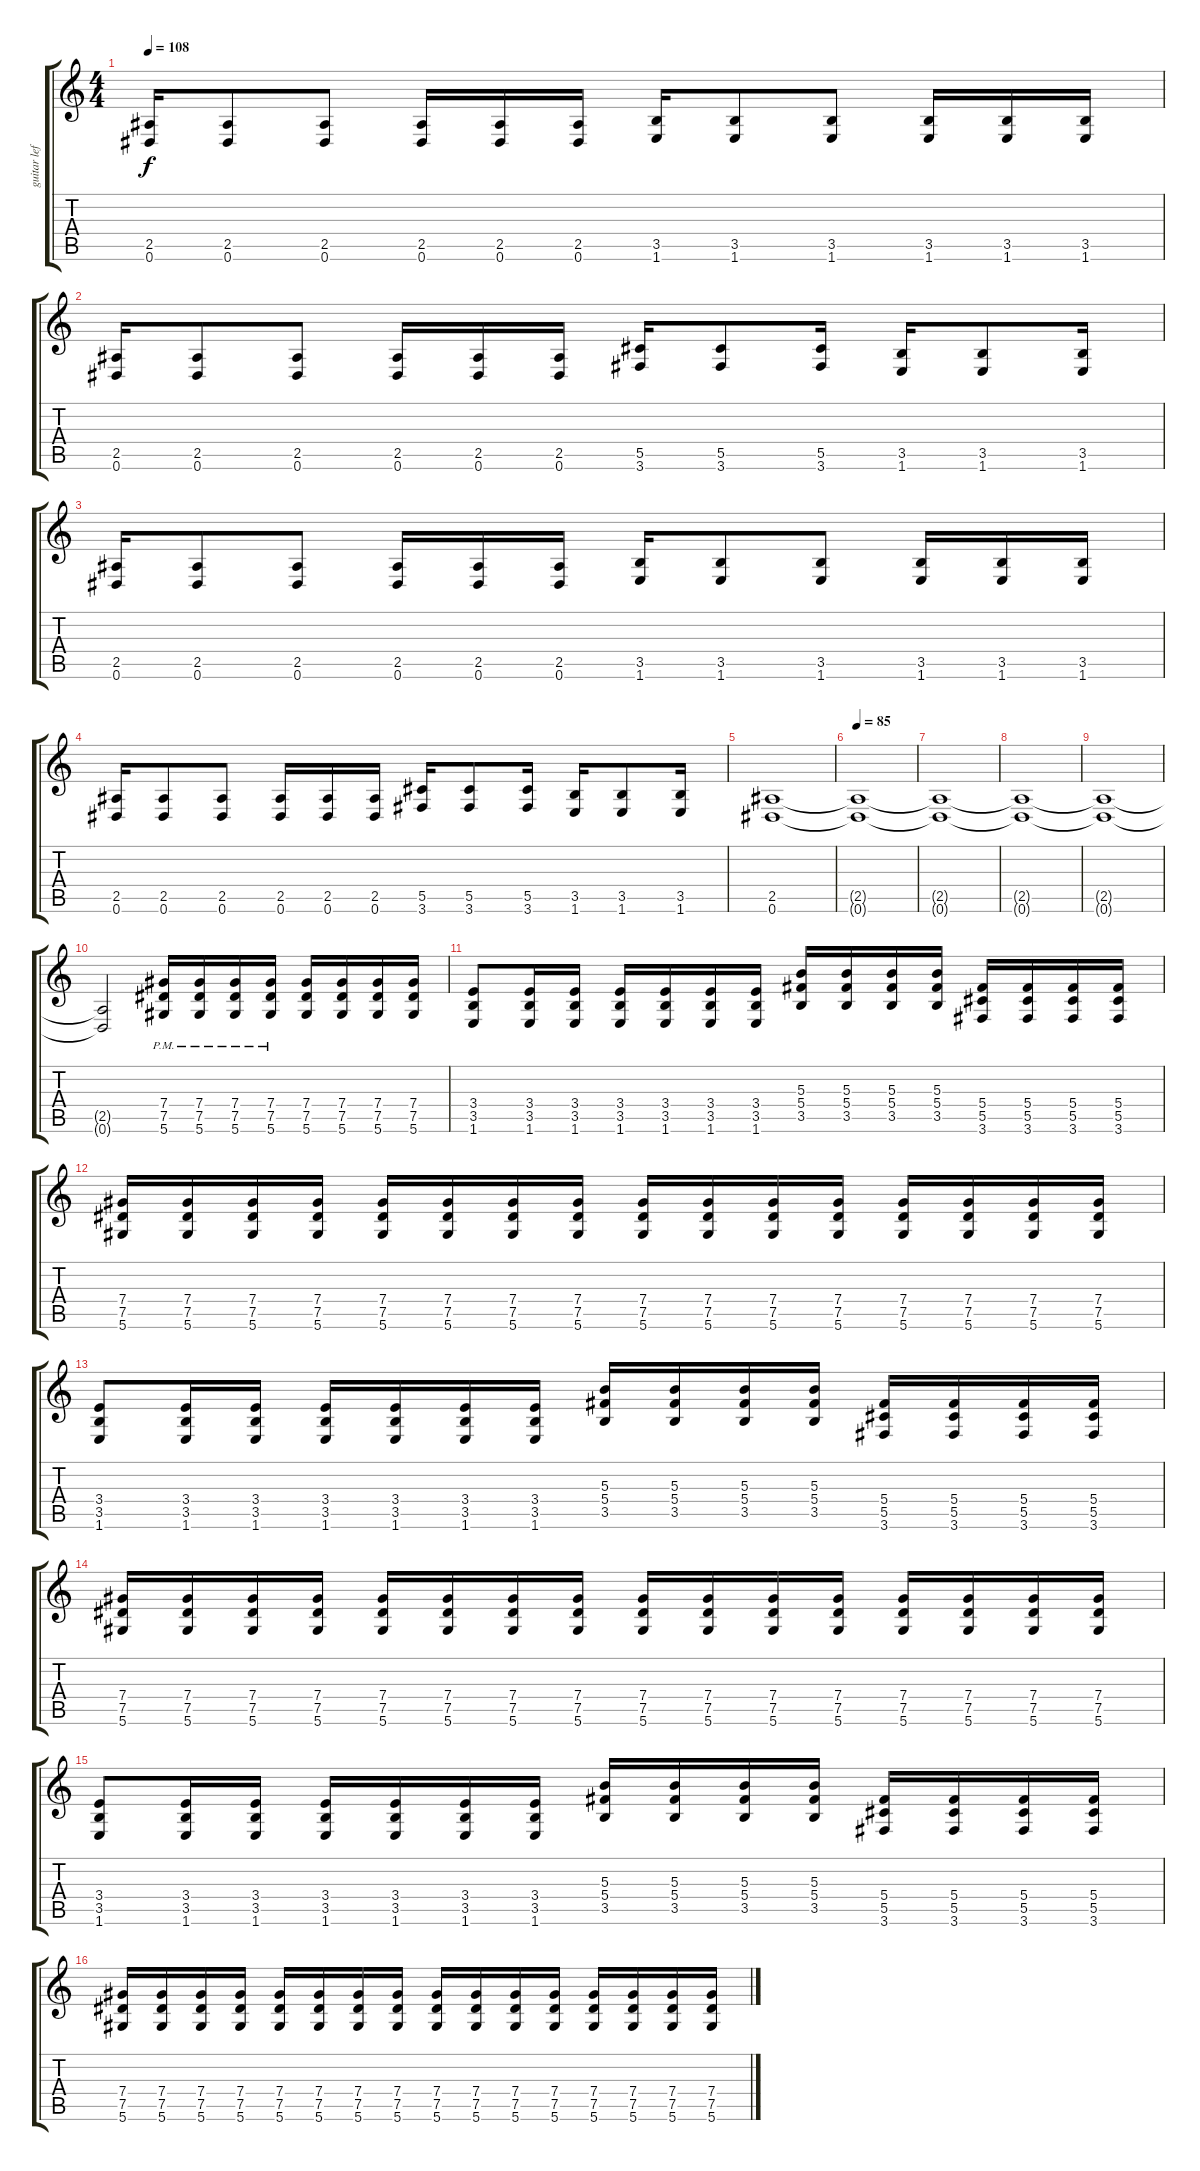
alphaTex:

\track ("guitar left" "guitar lef") {instrument distortionguitar}
\staff {score tabs}
\tuning (Eb4 Bb3 Gb3 Db3 Ab2 Eb2) {hide}
\ts (4 4)
\tempo 108
\clef g2
\ks c
(2.5 0.6).16{dy f} (2.5 0.6).8 (2.5 0.6).8 (2.5 0.6).16 (2.5 0.6).16 (2.5 0.6).16 (3.5 1.6).16 (3.5 1.6).8 (3.5 1.6).8 (3.5 1.6).16 (3.5 1.6).16 (3.5 1.6).16 |
(2.5 0.6).16 (2.5 0.6).8 (2.5 0.6).8 (2.5 0.6).16 (2.5 0.6).16 (2.5 0.6).16 (5.5 3.6).16 (5.5 3.6).8 (5.5 3.6).16 (3.5 1.6).16 (3.5 1.6).8 (3.5 1.6).16 |
(2.5 0.6).16 (2.5 0.6).8 (2.5 0.6).8 (2.5 0.6).16 (2.5 0.6).16 (2.5 0.6).16 (3.5 1.6).16 (3.5 1.6).8 (3.5 1.6).8 (3.5 1.6).16 (3.5 1.6).16 (3.5 1.6).16 |
(2.5 0.6).16 (2.5 0.6).8 (2.5 0.6).8 (2.5 0.6).16 (2.5 0.6).16 (2.5 0.6).16 (5.5 3.6).16 (5.5 3.6).8 (5.5 3.6).16 (3.5 1.6).16 (3.5 1.6).8 (3.5 1.6).16 |
(2.5 0.6).1 |
\tempo 85
(2.5{t} 0.6{t}).1 |
(2.5{t} 0.6{t}).1 |
(2.5{t} 0.6{t}).1 |
(2.5{t} 0.6{t}).1 |
(2.5{t} 0.6{t}).2 (7.4{pm} 7.5{pm} 5.6{pm}).16 (7.4{pm} 7.5{pm} 5.6{pm}).16 (7.4{pm} 7.5{pm} 5.6{pm}).16 (7.4{pm} 7.5{pm} 5.6{pm}).16 (7.4 7.5 5.6).16 (7.4 7.5 5.6).16 (7.4 7.5 5.6).16 (7.4 7.5 5.6).16 |
(3.4 3.5 1.6).8 (3.4 3.5 1.6).16 (3.4 3.5 1.6).16 (3.4 3.5 1.6).16 (3.4 3.5 1.6).16 (3.4 3.5 1.6).16 (3.4 3.5 1.6).16 (5.3 5.4 3.5).16 (5.3 5.4 3.5).16 (5.3 5.4 3.5).16 (5.3 5.4 3.5).16 (5.4 5.5 3.6).16 (5.4 5.5 3.6).16 (5.4 5.5 3.6).16 (5.4 5.5 3.6).16 |
(7.4 7.5 5.6).16 (7.4 7.5 5.6).16 (7.4 7.5 5.6).16 (7.4 7.5 5.6).16 (7.4 7.5 5.6).16 (7.4 7.5 5.6).16 (7.4 7.5 5.6).16 (7.4 7.5 5.6).16 (7.4 7.5 5.6).16 (7.4 7.5 5.6).16 (7.4 7.5 5.6).16 (7.4 7.5 5.6).16 (7.4 7.5 5.6).16 (7.4 7.5 5.6).16 (7.4 7.5 5.6).16 (7.4 7.5 5.6).16 |
(3.4 3.5 1.6).8 (3.4 3.5 1.6).16 (3.4 3.5 1.6).16 (3.4 3.5 1.6).16 (3.4 3.5 1.6).16 (3.4 3.5 1.6).16 (3.4 3.5 1.6).16 (5.3 5.4 3.5).16 (5.3 5.4 3.5).16 (5.3 5.4 3.5).16 (5.3 5.4 3.5).16 (5.4 5.5 3.6).16 (5.4 5.5 3.6).16 (5.4 5.5 3.6).16 (5.4 5.5 3.6).16 |
(7.4 7.5 5.6).16 (7.4 7.5 5.6).16 (7.4 7.5 5.6).16 (7.4 7.5 5.6).16 (7.4 7.5 5.6).16 (7.4 7.5 5.6).16 (7.4 7.5 5.6).16 (7.4 7.5 5.6).16 (7.4 7.5 5.6).16 (7.4 7.5 5.6).16 (7.4 7.5 5.6).16 (7.4 7.5 5.6).16 (7.4 7.5 5.6).16 (7.4 7.5 5.6).16 (7.4 7.5 5.6).16 (7.4 7.5 5.6).16 |
(3.4 3.5 1.6).8 (3.4 3.5 1.6).16 (3.4 3.5 1.6).16 (3.4 3.5 1.6).16 (3.4 3.5 1.6).16 (3.4 3.5 1.6).16 (3.4 3.5 1.6).16 (5.3 5.4 3.5).16 (5.3 5.4 3.5).16 (5.3 5.4 3.5).16 (5.3 5.4 3.5).16 (5.4 5.5 3.6).16 (5.4 5.5 3.6).16 (5.4 5.5 3.6).16 (5.4 5.5 3.6).16 |
(7.4 7.5 5.6).16 (7.4 7.5 5.6).16 (7.4 7.5 5.6).16 (7.4 7.5 5.6).16 (7.4 7.5 5.6).16 (7.4 7.5 5.6).16 (7.4 7.5 5.6).16 (7.4 7.5 5.6).16 (7.4 7.5 5.6).16 (7.4 7.5 5.6).16 (7.4 7.5 5.6).16 (7.4 7.5 5.6).16 (7.4 7.5 5.6).16 (7.4 7.5 5.6).16 (7.4 7.5 5.6).16 (7.4 7.5 5.6).16
